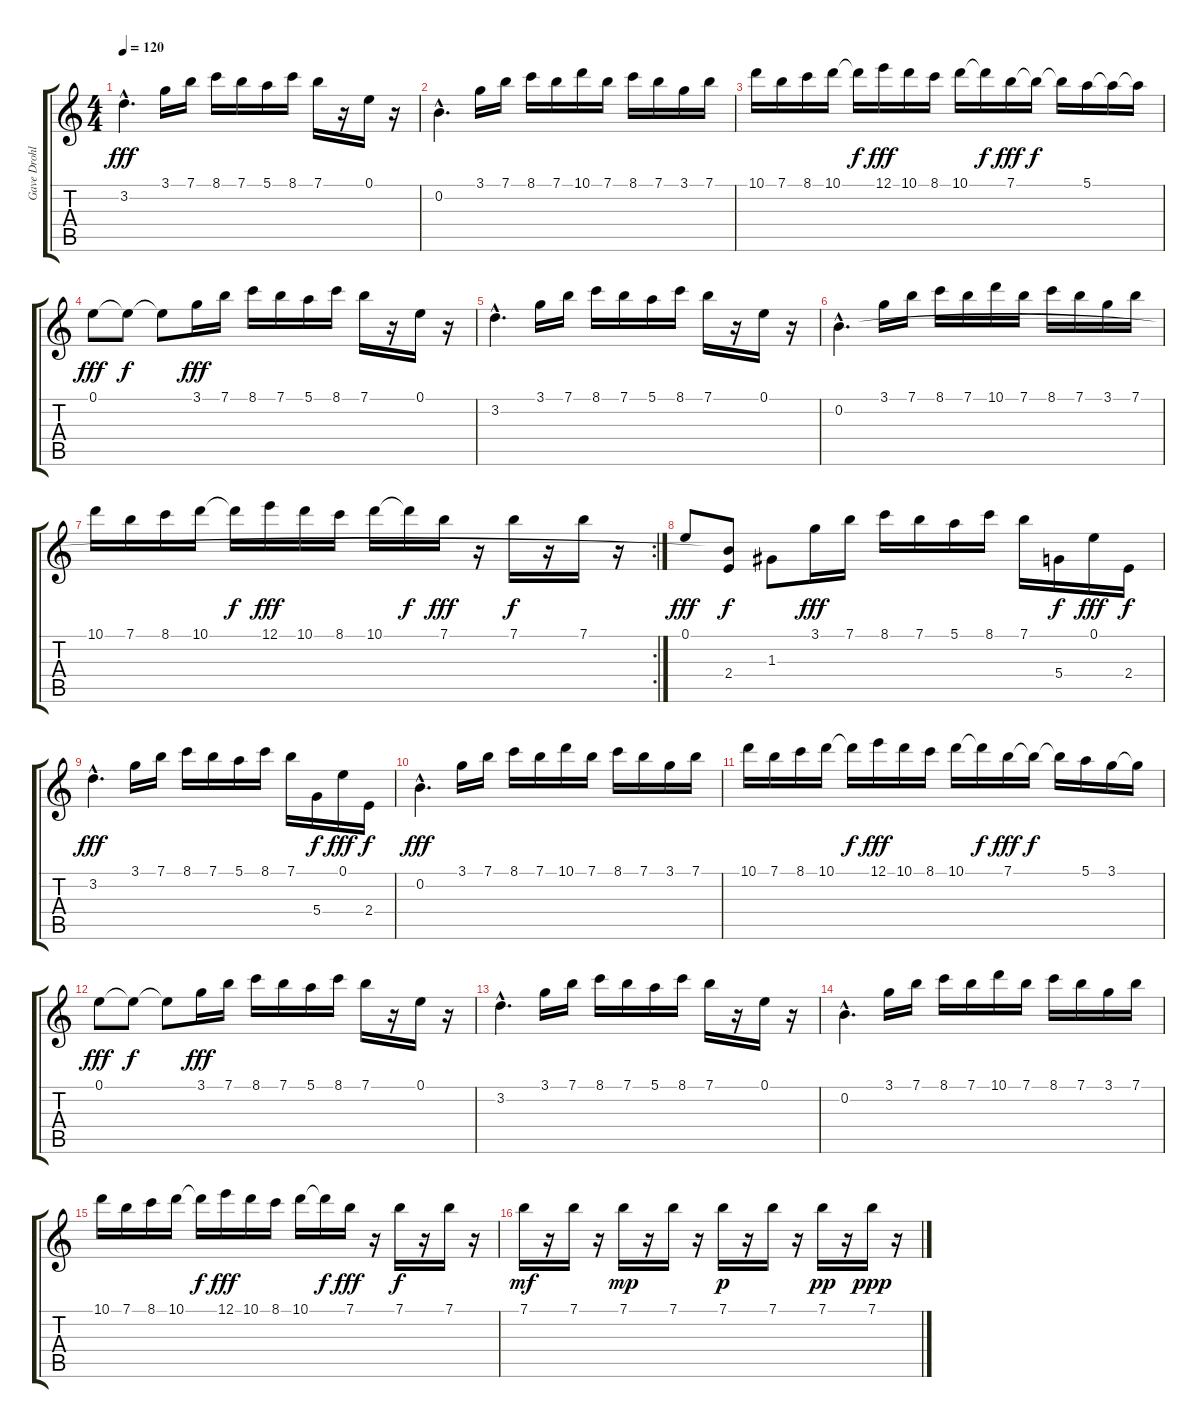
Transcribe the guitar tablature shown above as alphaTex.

\track ("Gave Drohl" "Gave Drohl") {instrument distortionguitar}
\staff {score tabs}
\tuning (E4 B3 G3 D3 A2 E2) {hide}
\ts (4 4)
\tempo 120
\clef g2
\ks c
3.2{hac}.4{d dy fff} 3.1.16 7.1.16 8.1.16 7.1.16 5.1.16 8.1.16 7.1.16 r.16 0.1.16 r.16 |
0.2{hac}.4{d} 3.1.16 7.1.16 8.1.16 7.1.16 10.1.16 7.1.16 8.1.16 7.1.16 3.1.16 7.1.16 |
10.1.16 7.1.16 8.1.16 10.1.16 10.1{t}.16{dy f} 12.1.16{dy fff} 10.1.16 8.1.16 10.1.16 10.1{t}.16{dy f} 7.1.16{dy fff} 7.1{t}.16{dy f} 7.1{t}.16 5.1.16 5.1{t}.16 5.1{t}.16 |
0.1.8{dy fff volume 16 balance 8 instrument electricguitarjazz} 0.1{t}.8{dy f} 0.1{t}.8 3.1.16{dy fff} 7.1.16 8.1.16 7.1.16 5.1.16 8.1.16 7.1.16 r.16 0.1.16 r.16 |
3.2{hac}.4{d} 3.1.16 7.1.16 8.1.16 7.1.16 5.1.16 8.1.16 7.1.16 r.16 0.1.16 r.16 |
0.2{hac}.4{d} 3.1.16 7.1.16 8.1.16 7.1.16 10.1.16 7.1.16 8.1.16 7.1.16 3.1.16 7.1.16 |
\rc 2
10.1.16 7.1.16 8.1.16 10.1.16 10.1{t}.16{dy f} 12.1.16{dy fff} 10.1.16 8.1.16 10.1.16 10.1{t}.16{dy f} 7.1.16{dy fff} r.16 7.1.16{dy f} r.16 7.1.16 r.16 |
0.1.8{dy fff volume 16 balance 8 instrument electricguitarjazz} (0.2{t} 2.4).8{dy f} 1.3.8 3.1.16{dy fff} 7.1.16 8.1.16 7.1.16 5.1.16 8.1.16 7.1.16 5.4.16{dy f} 0.1.16{dy fff} 2.4.16{dy f} |
3.2{hac}.4{d dy fff} 3.1.16 7.1.16 8.1.16 7.1.16 5.1.16 8.1.16 7.1.16 5.4.16{dy f} 0.1.16{dy fff} 2.4.16{dy f} |
0.2{hac}.4{d dy fff} 3.1.16 7.1.16 8.1.16 7.1.16 10.1.16 7.1.16 8.1.16 7.1.16 3.1.16 7.1.16 |
10.1.16 7.1.16 8.1.16 10.1.16 10.1{t}.16{dy f} 12.1.16{dy fff} 10.1.16 8.1.16 10.1.16 10.1{t}.16{dy f} 7.1.16{dy fff} 7.1{t}.16{dy f} 7.1{t}.16 5.1.16 3.1.16 3.1{t}.16 |
0.1.8{dy fff} 0.1{t}.8{dy f} 0.1{t}.8 3.1.16{dy fff} 7.1.16 8.1.16 7.1.16 5.1.16 8.1.16 7.1.16 r.16 0.1.16 r.16 |
3.2{hac}.4{d} 3.1.16 7.1.16 8.1.16 7.1.16 5.1.16 8.1.16 7.1.16 r.16 0.1.16 r.16 |
0.2{hac}.4{d} 3.1.16 7.1.16 8.1.16 7.1.16 10.1.16 7.1.16 8.1.16 7.1.16 3.1.16 7.1.16 |
10.1.16 7.1.16 8.1.16 10.1.16 10.1{t}.16{dy f} 12.1.16{dy fff} 10.1.16 8.1.16 10.1.16 10.1{t}.16{dy f} 7.1.16{dy fff} r.16 7.1.16{dy f} r.16 7.1.16 r.16 |
7.1.16{dy mf} r.16 7.1.16 r.16 7.1.16{dy mp} r.16 7.1.16 r.16 7.1.16{dy p} r.16 7.1.16 r.16 7.1.16{dy pp} r.16 7.1.16{dy ppp} r.16
